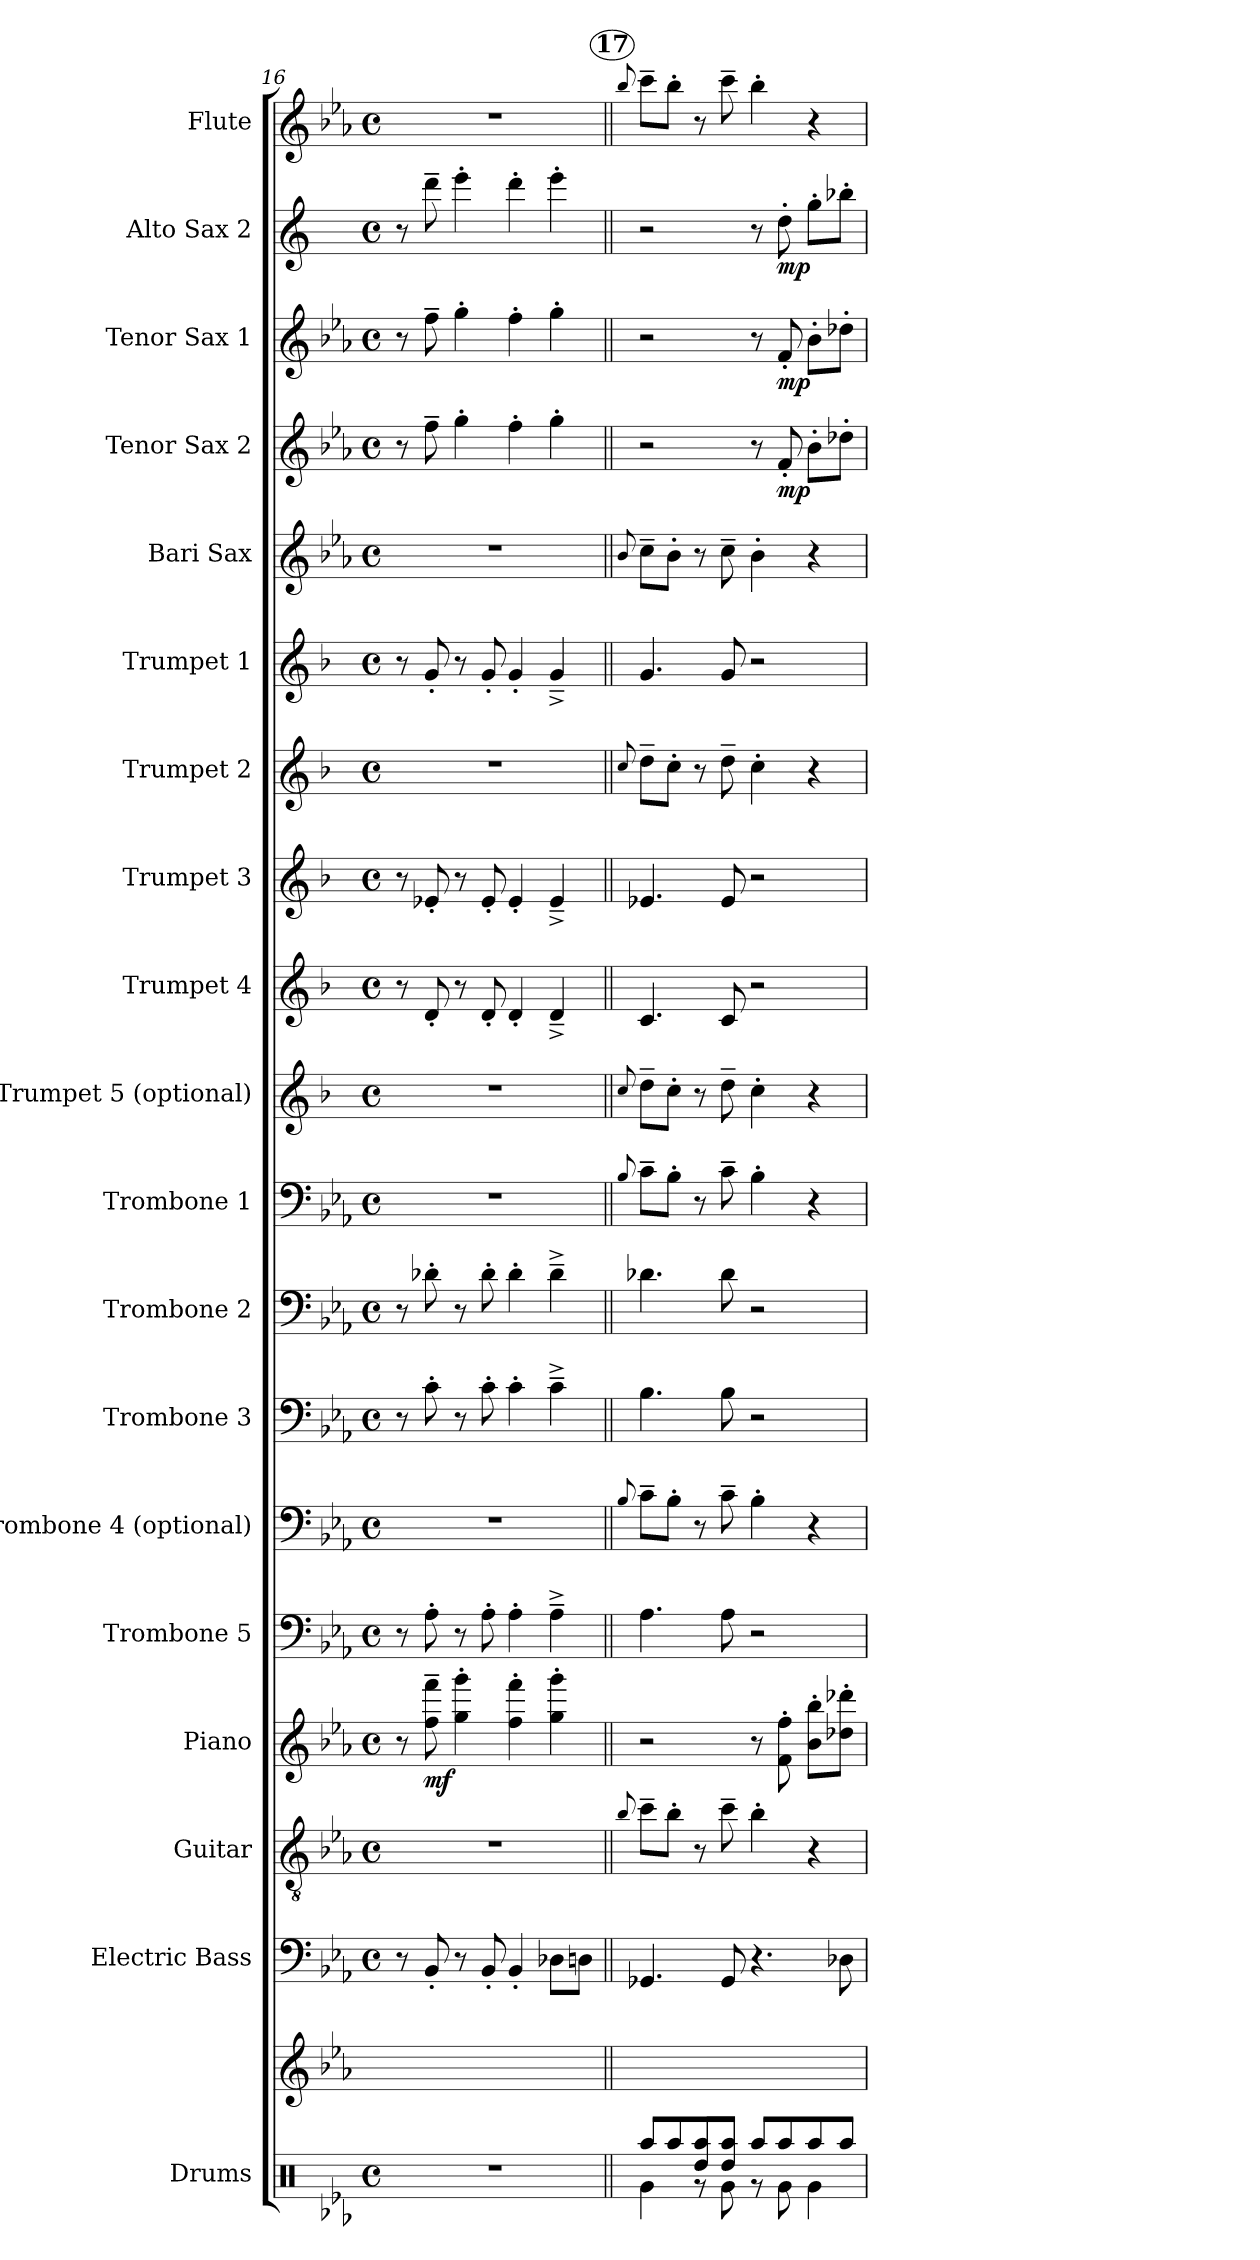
**kern	**kern	**kern	**kern	**kern	**dynam	**kern	**kern	**kern	**kern	**kern	**kern	**kern	**kern	**kern	**kern	**kern	**kern	**dynam	**kern	**dynam	**kern	**dynam	**kern
*part20	*part19	*part18	*part17	*part16	*part16	*part15	*part14	*part13	*part12	*part11	*part10	*part9	*part8	*part7	*part6	*part5	*part4	*part4	*part3	*part3	*part2	*part2	*part1
*staff20	*staff19	*staff18	*staff17	*staff16	*staff16	*staff15	*staff14	*staff13	*staff12	*staff11	*staff10	*staff9	*staff8	*staff7	*staff6	*staff5	*staff4	*staff4	*staff3	*staff3	*staff2	*staff2	*staff1
*I"Drums	*	*I"Electric Bass	*I"Guitar	*I"Piano	*	*I"Trombone 5	*I"Trombone 4 (optional)	*I"Trombone 3	*I"Trombone 2	*I"Trombone 1	*I"Trumpet 5 (optional)	*I"Trumpet 4	*I"Trumpet 3	*I"Trumpet 2	*I"Trumpet 1	*I"Bari Sax	*I"Tenor Sax 2	*	*I"Tenor Sax 1	*	*I"Alto Sax 2	*	*I"Flute
*	*	*	*	*I'Pno	*	*I'Trb	*I'Trb	*I'Trb	*I'Trb	*I'Trb	*I'Tpt	*I'Tpt	*I'Tpt	*I'Tpt	*I'Tpt	*	*I'T Sax	*	*I'T Sax	*	*I'A Sax	*	*I'Fl
*clefX	*clefG2	*clefF4	*clefGv2	*clefG2	*	*clefF4	*clefF4	*clefF4	*clefF4	*clefF4	*clefG2	*clefG2	*clefG2	*clefG2	*clefG2	*clefG2	*clefG2	*	*clefG2	*	*clefG2	*	*clefG2
*	*	*ITrd7c12	*	*	*	*	*	*	*	*	*ITrd1c2	*ITrd1c2	*ITrd1c2	*ITrd1c2	*ITrd1c2	*ITrd12c21	*ITrd8c14	*	*ITrd8c14	*	*ITrd5c9	*	*
*k[b-e-a-]	*k[b-e-a-]	*k[b-e-a-]	*k[b-e-a-]	*k[b-e-a-]	*	*k[b-e-a-]	*k[b-e-a-]	*k[b-e-a-]	*k[b-e-a-]	*k[b-e-a-]	*k[b-e-a-]	*k[b-e-a-]	*k[b-e-a-]	*k[b-e-a-]	*k[b-e-a-]	*k[b-e-a-]	*k[b-e-a-]	*	*k[b-e-a-]	*	*k[b-e-a-]	*	*k[b-e-a-]
*E-:	*E-:	*E-:	*E-:	*E-:	*	*E-:	*E-:	*E-:	*E-:	*E-:	*E-:	*E-:	*E-:	*E-:	*E-:	*E-:	*E-:	*	*E-:	*	*E-:	*	*E-:
*M4/4	*	*M4/4	*M4/4	*M4/4	*	*M4/4	*M4/4	*M4/4	*M4/4	*M4/4	*M4/4	*M4/4	*M4/4	*M4/4	*M4/4	*M4/4	*M4/4	*	*M4/4	*	*M4/4	*	*M4/4
*met(c)	*	*met(c)	*met(c)	*met(c)	*	*met(c)	*met(c)	*met(c)	*met(c)	*met(c)	*met(c)	*met(c)	*met(c)	*met(c)	*met(c)	*met(c)	*met(c)	*	*met(c)	*	*met(c)	*	*met(c)
=16	=16	=16	=16	=16	=16	=16	=16	=16	=16	=16	=16	=16	=16	=16	=16	=16	=16	=16	=16	=16	=16	=16	=16
1r	1ryy	8r	1r	8r	.	8r	1r	8r	8r	1r	1r	8r	8r	1r	8r	1r	8r	.	8r	.	8r	.	1r
!	!	!	!	!	!LO:DY:b	!	!	!	!	!	!	!	!	!	!	!	!	!	!	!	!	!	!
.	.	8BBB-'</	.	8ff\~> 8fff\~>	mf	8A-'>\	.	8c'>\	8d-X'>\	.	.	8c'</	8d-X'</	.	8f'</	.	8f~>\	.	8f~>\	.	8ff~>\	.	.
.	.	8r	.	4gg\'> 4ggg\'>	.	8r	.	8r	8r	.	.	8r	8r	.	8r	.	4g'>\	.	4g'>\	.	4gg'>\	.	.
.	.	8BBB-'</	.	.	.	8A-'>\	.	8c'>\	8d-'>\	.	.	8c'</	8d-'</	.	8f'</	.	.	.	.	.	.	.	.
.	.	4BBB-'</	.	4ff\'> 4fff\'>	.	4A-'>\	.	4c'>\	4d-'>\	.	.	4c'</	4d-'</	.	4f'</	.	4f'>\	.	4f'>\	.	4ff'>\	.	.
.	.	8DD-X\L	.	4gg\'> 4ggg\'>	.	4A-^>~>\	.	4c^>~>\	4d-^>~>\	.	.	4c^<~</	4d-^<~</	.	4f^<~</	.	4g'>\	.	4g'>\	.	4gg'>\	.	.
.	.	8DDn\J	.	.	.	.	.	.	.	.	.	.	.	.	.	.	.	.	.	.	.	.	.
!!LO:PB:g=z
!!LO:REH:place=s1:a:B:enc=circle:fs=4.9:t=17
=17||	=17||	=17||	=17||	=17||	=17||	=17||	=17||	=17||	=17||	=17||	=17||	=17||	=17||	=17||	=17||	=17||	=17||	=17||	=17||	=17||	=17||	=17||	=17||
.	.	.	8qqb-/	.	.	.	8qqB-/	.	.	8qqB-/	8qqb-/	.	.	8qqb-/	.	8qqB-/	.	.	.	.	.	.	8qqbb-/
*^	*	*	*	*	*	*	*	*	*	*	*	*	*	*	*	*	*	*	*	*	*	*	*
*	*^	*	*	*	*	*	*	*	*	*	*	*	*	*	*	*	*	*	*	*	*	*	*	*
4ryy	8Raa/L	4Rg\	1ryy	4.GGG-X/	8cc~>\L	2r	.	4.A-\	8c~>\L	4.B-\	4.d-X\	8c~>\L	8cc~>\L	4.B-/	4.d-X/	8cc~>\L	4.f/	8c~>\L	2r	.	2r	.	2r	.	8ccc~>\L
.	8Raa/	.	.	.	8b-'>\J	.	.	.	8B-'>\J	.	.	8B-'>\J	8b-'>\J	.	.	8b-'>\J	.	8B-'>\J	.	.	.	.	.	.	8bb-'>\J
8Rdd/L	8Raa/	8rf	.	.	8r	.	.	.	8r	.	.	8r	8r	.	.	8r	.	8r	.	.	.	.	.	.	8r
8Rdd/J	8Raa/J	8Rg\	.	8GGG-/	8cc~>\	.	.	8A-\	8c~>\	8B-\	8d-\	8c~>\	8cc~>\	8B-/	8d-/	8cc~>\	8f/	8c~>\	.	.	.	.	.	.	8ccc~>\
8ryy	8Raa/L	8rf	.	4.r	4b-'>\	8r	.	2r	4B-'>\	2r	2r	4B-'>\	4b-'>\	2r	2r	4b-'>\	2r	4B-'>\	8r	.	8r	.	8r	.	4bb-'>\
!	!	!	!	!	!	!	!	!	!	!	!	!	!	!	!	!	!	!	!	!LO:DY:b	!	!LO:DY:b	!	!LO:DY:b	!
8R/	8Raa/	8Rg\	.	.	.	8f\'> 8ff\'>	.	.	.	.	.	.	.	.	.	.	.	.	8F'</	mp	8F'</	mp	8f'>\	mp	.
4R/	8Raa/	4Rg\	.	.	4r	8b-\'> 8bb-\'>L	.	.	4r	.	.	4r	4r	.	.	4r	.	4r	8B-'>\L	.	8B-'>\L	.	8b-'>\L	.	4r
.	8Raa/J	.	.	8DD-X\	.	8dd-X\'> 8ddd-X\'>J	.	.	.	.	.	.	.	.	.	.	.	.	8d-X'>\J	.	8d-X'>\J	.	8dd-X'>\J	.	.
*v	*v	*v	*	*	*	*	*	*	*	*	*	*	*	*	*	*	*	*	*	*	*	*	*	*	*
=	=	=	=	=	=	=	=	=	=	=	=	=	=	=	=	=	=	=	=	=	=	=	=
*-	*-	*-	*-	*-	*-	*-	*-	*-	*-	*-	*-	*-	*-	*-	*-	*-	*-	*-	*-	*-	*-	*-	*-
